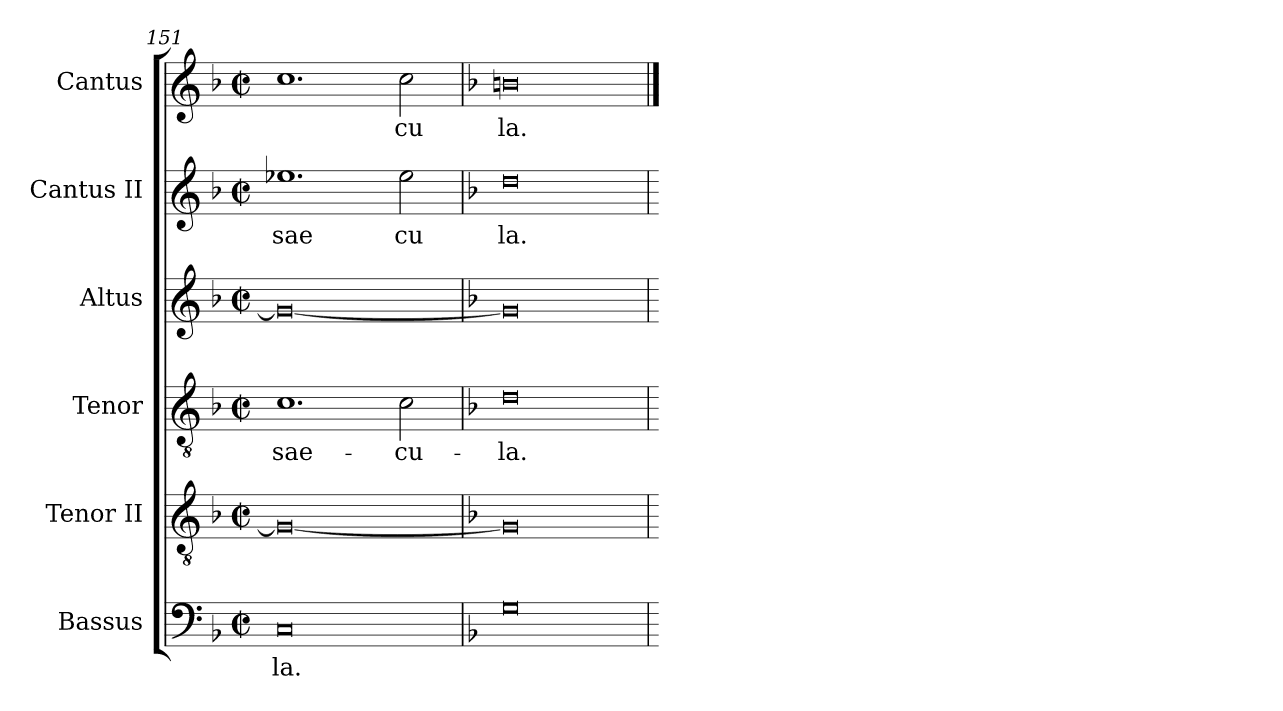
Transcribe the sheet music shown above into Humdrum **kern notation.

**kern	**text	**kern	**kern	**text	**kern	**kern	**text	**kern	**text
*part6	*part6	*part5	*part4	*part4	*part3	*part2	*part2	*part1	*part1
*staff6	*staff6	*staff5	*staff4	*staff4	*staff3	*staff2	*staff2	*staff1	*staff1
*I"Bassus	*	*I"Tenor II	*I"Tenor	*	*I"Altus	*I"Cantus II	*	*I"Cantus	*
*I'Bassus	*	*	*I'Tenor	*	*I'Altus	*I'Cantus II	*	*	*
*clefF4	*	*clefGv2	*clefGv2	*	*clefG2	*clefG2	*	*clefG2	*
*k[b-]	*	*k[b-]	*k[b-]	*	*k[b-]	*k[b-]	*	*k[b-]	*
*F:	*	*F:	*F:	*	*F:	*F:	*	*F:	*
*M2/2	*	*M2/2	*M2/2	*	*M2/2	*M2/2	*	*M2/2	*
*met(c|)	*	*met(c|)	*met(c|)	*	*met(c|)	*met(c|)	*	*met(c|)	*
=151	=151	=151	=151	=151	=151	=151	=151	=151	=151
!	!LO:LY:b:cj	!	!	!LO:LY:b:cj	!	!	!LO:LY:b:cj	!	!
0C	-la.	0G_<	1.c	sae-	0g_<	1.ee-	sae	1.cc	.
!	!	!	!	!LO:LY:b:cj	!	!	!LO:LY:b:cj	!	!LO:LY:b:cj
.	.	.	2c\	-cu-	.	2ee-\	cu	2cc\	cu
=152	=152	=152	=152	=152	=152	=152	=152	=152	=152
*	*	*	*	*	*	*k[b-]	*	*	*
*	*	*	*	*	*	*F:	*	*	*
!	!	!	!	!LO:LY:b:cj	!	!	!LO:LY:b:cj	!	!LO:LY:b:cj
0G	.	0G]	0d	-la.	0g]	0dd	la.	0bn	la.
=	==	=	=	==	=	=	==	==	==
*-	*-	*-	*-	*-	*-	*-	*-	*-	*-
